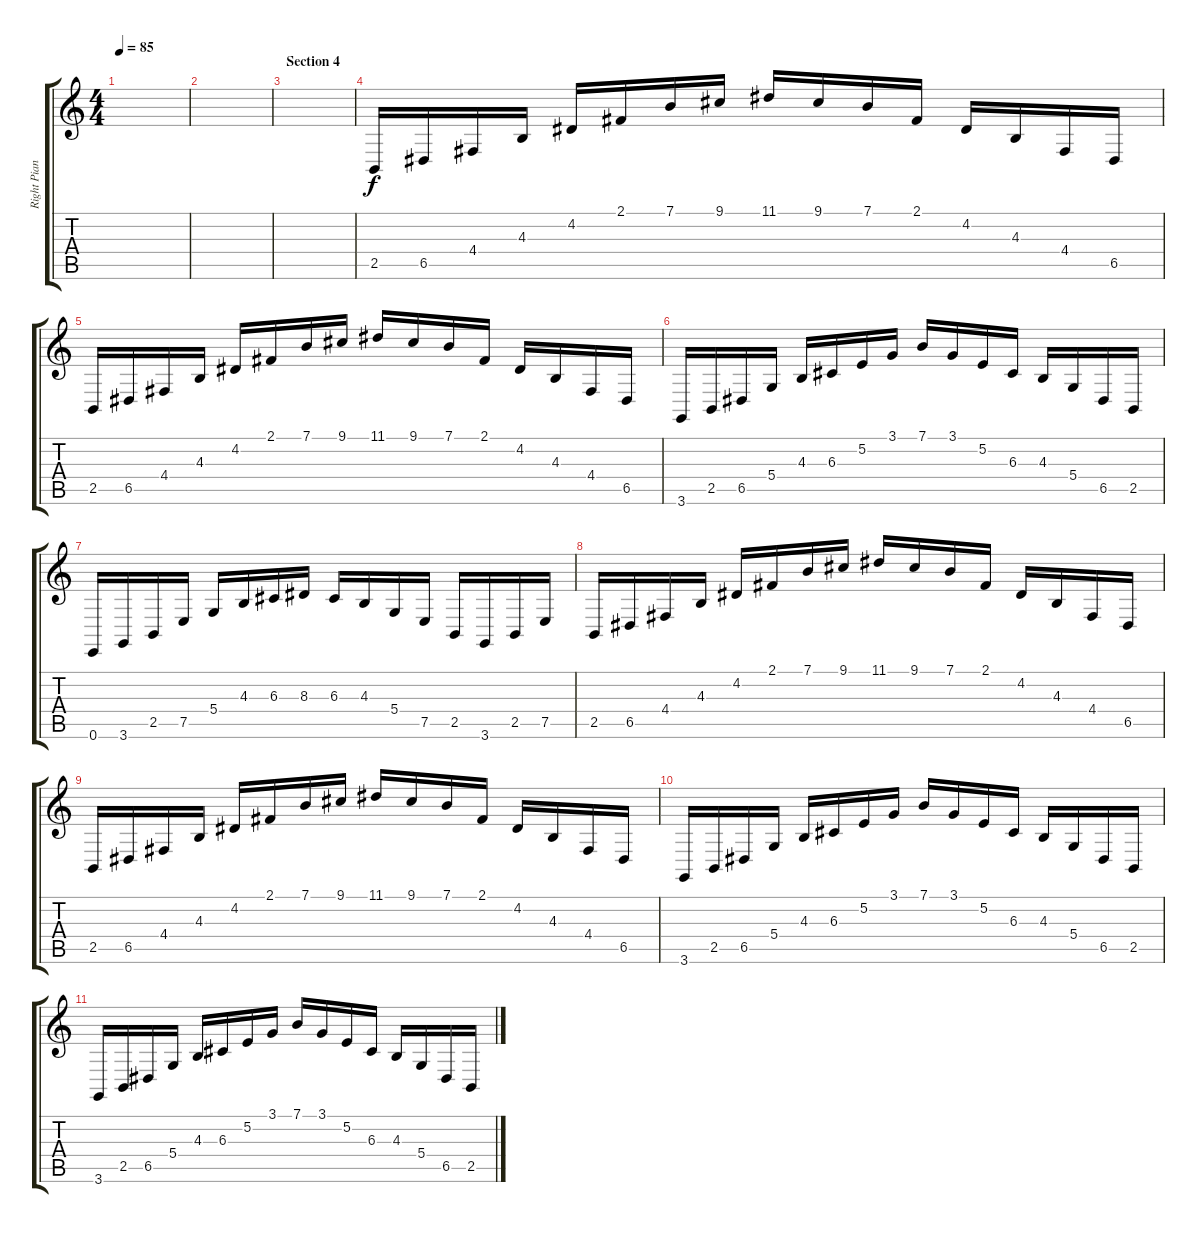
\track ("Right Piano" "Right Pian") {instrument orchestralharp}
\staff {score tabs}
\tuning (E4 B3 G3 D3 A2 E2) {hide}
\ts (4 4)
\tempo 85
\clef g2
\ks c
|
|
\section ("" "Section 4")
|
2.5.16 6.5.16 4.4.16 4.3.16 4.2.16 2.1.16 7.1.16 9.1.16 11.1.16 9.1.16 7.1.16 2.1.16 4.2.16 4.3.16 4.4.16 6.5.16 |
2.5.16 6.5.16 4.4.16 4.3.16 4.2.16 2.1.16 7.1.16 9.1.16 11.1.16 9.1.16 7.1.16 2.1.16 4.2.16 4.3.16 4.4.16 6.5.16 |
3.6.16 2.5.16 6.5.16 5.4.16 4.3.16 6.3.16 5.2.16 3.1.16 7.1.16 3.1.16 5.2.16 6.3.16 4.3.16 5.4.16 6.5.16 2.5.16 |
0.6.16 3.6.16 2.5.16 7.5.16 5.4.16 4.3.16 6.3.16 8.3.16 6.3.16 4.3.16 5.4.16 7.5.16 2.5.16 3.6.16 2.5.16 7.5.16 |
2.5.16 6.5.16 4.4.16 4.3.16 4.2.16 2.1.16 7.1.16 9.1.16 11.1.16 9.1.16 7.1.16 2.1.16 4.2.16 4.3.16 4.4.16 6.5.16 |
2.5.16 6.5.16 4.4.16 4.3.16 4.2.16 2.1.16 7.1.16 9.1.16 11.1.16 9.1.16 7.1.16 2.1.16 4.2.16 4.3.16 4.4.16 6.5.16 |
3.6.16 2.5.16 6.5.16 5.4.16 4.3.16 6.3.16 5.2.16 3.1.16 7.1.16 3.1.16 5.2.16 6.3.16 4.3.16 5.4.16 6.5.16 2.5.16 |
3.6.16 2.5.16 6.5.16 5.4.16 4.3.16 6.3.16 5.2.16 3.1.16 7.1.16 3.1.16 5.2.16 6.3.16 4.3.16 5.4.16 6.5.16 2.5.16
